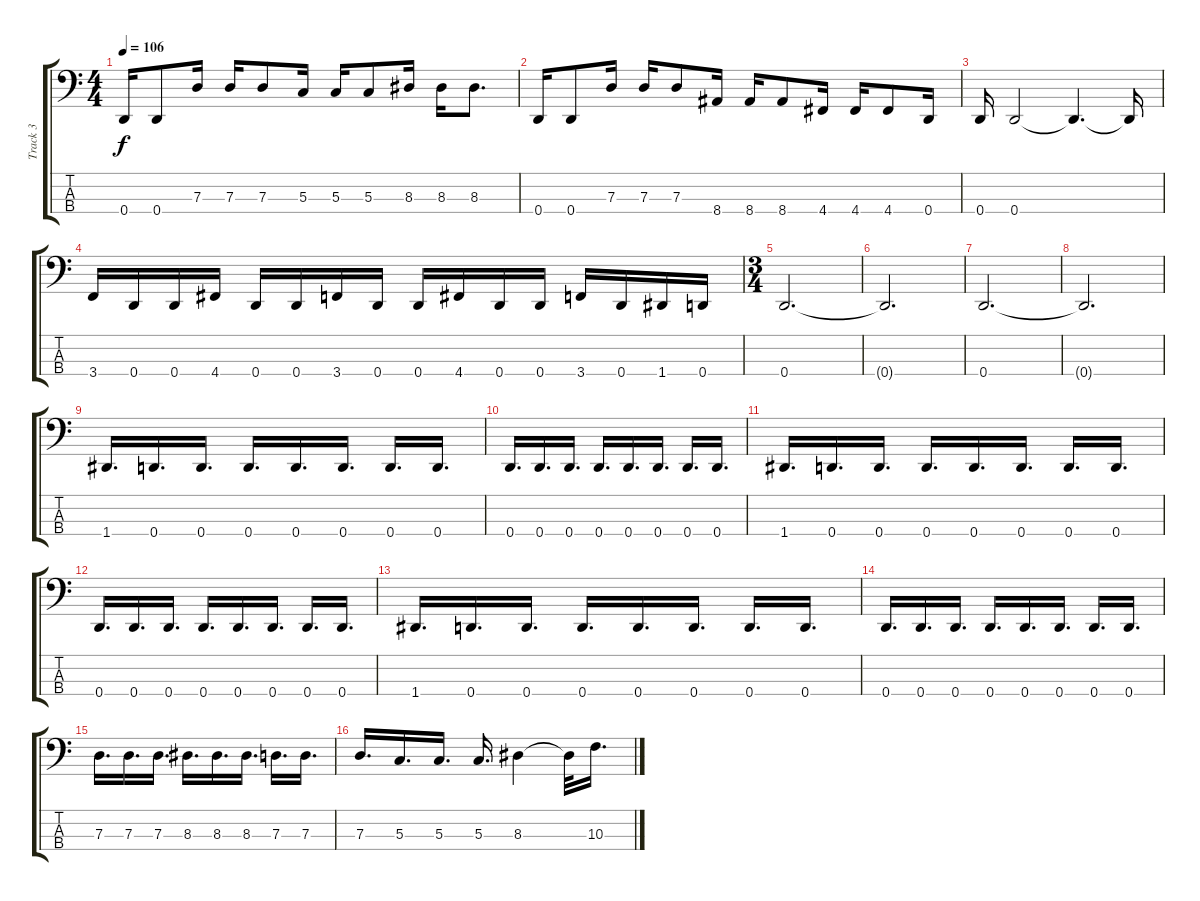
\track ("Track 3" "Track 3") {instrument electricbassfinger}
\staff {score tabs}
\tuning (F2 C2 G1 D1) {hide}
\ts (4 4)
\tempo 106
\clef f4
\ks c
0.4.16{dy f} 0.4.8 7.3.16 7.3.16 7.3.8 5.3.16 5.3.16 5.3.8 8.3.16 8.3.16 8.3.8{d} |
0.4.16 0.4.8 7.3.16 7.3.16 7.3.8 8.4.16 8.4.16 8.4.8 4.4.16 4.4.16 4.4.8 0.4.16 |
0.4.16 0.4.2 0.4{t}.4{d} 0.4{t}.16 |
3.4.16 0.4.16 0.4.16 4.4.16 0.4.16 0.4.16 3.4.16 0.4.16 0.4.16 4.4.16 0.4.16 0.4.16 3.4.16 0.4.16 1.4.16 0.4.16 |
\ts (3 4)
0.4.2{d} |
0.4{t}.2{d} |
0.4.2{d} |
0.4{t}.2{d} |
1.4.16{d} 0.4.16{d} 0.4.16{d} 0.4.16{d} 0.4.16{d} 0.4.16{d} 0.4.16{d} 0.4.16{d} |
0.4.16{d} 0.4.16{d} 0.4.16{d} 0.4.16{d} 0.4.16{d} 0.4.16{d} 0.4.16{d} 0.4.16{d} |
1.4.16{d} 0.4.16{d} 0.4.16{d} 0.4.16{d} 0.4.16{d} 0.4.16{d} 0.4.16{d} 0.4.16{d} |
0.4.16{d} 0.4.16{d} 0.4.16{d} 0.4.16{d} 0.4.16{d} 0.4.16{d} 0.4.16{d} 0.4.16{d} |
1.4.16{d} 0.4.16{d} 0.4.16{d} 0.4.16{d} 0.4.16{d} 0.4.16{d} 0.4.16{d} 0.4.16{d} |
0.4.16{d} 0.4.16{d} 0.4.16{d} 0.4.16{d} 0.4.16{d} 0.4.16{d} 0.4.16{d} 0.4.16{d} |
7.3.16{d} 7.3.16{d} 7.3.16{d} 8.3.16{d} 8.3.16{d} 8.3.16{d} 7.3.16{d} 7.3.16{d} |
7.3.16{d} 5.3.16{d} 5.3.16{d} 5.3.16{d} 8.3.4 8.3{t}.32 10.3.16{d}
